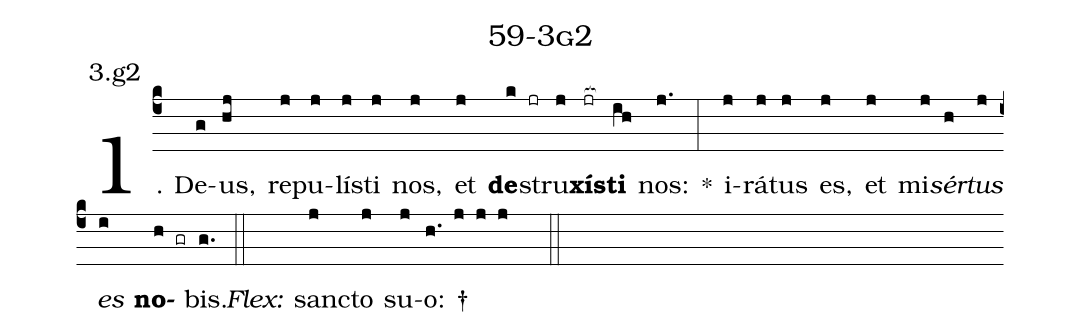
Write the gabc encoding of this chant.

name: 59-3g2;
annotation: 3.g2;
%%
(c4)1. De(g)us,(hj) re(j)pu(j)lís(j)ti(j) nos,(j) et(j) <b>de</b>(k jr)stru(j)<b>xís</b>(jr[ocb:1{])<b>ti</b>(ih[ocb:0}]) nos:(j.) *(:) i(j)rá(j)tus(j) es,(j) et(j) mi(j)<i>sér</i>(h)<i>tus</i>(j) <i>es</i>(i) <b>no</b>(h gr)bis.(g.) (::)
<i>Flex:</i>()  sanc(j)to(j) su(j)o: †(h. j j j  ::)
